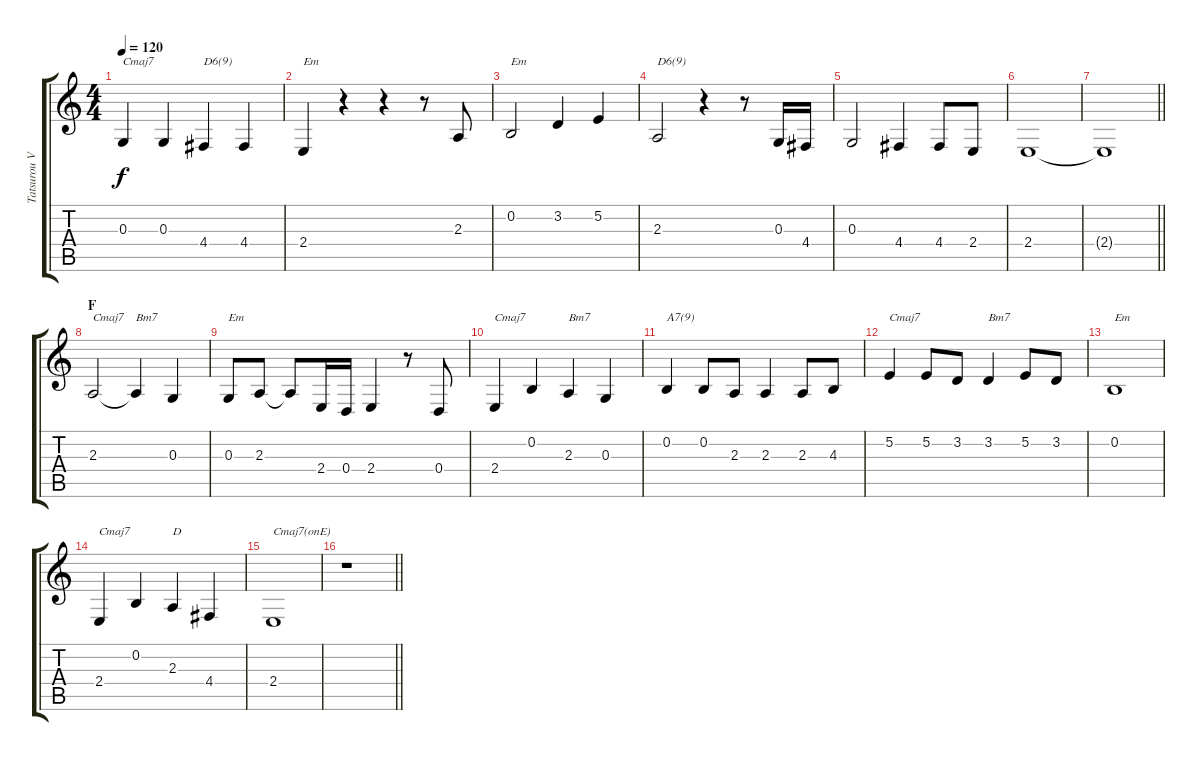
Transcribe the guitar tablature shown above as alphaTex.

\track ("Tatsurou Vocals" "Tatsurou V") {instrument tenorsax}
\staff {score tabs}
\tuning (E4 B3 G3 D3 A2 E2) {hide}
\ts (4 4)
\tempo 120
\clef g2
\ks c
0.3.4{txt "Cmaj7" dy f} 0.3.4 4.4.4{txt "D6(9)"} 4.4.4 |
2.4.4{txt "Em"} r.4 r.4 r.8 2.3.8 |
0.2.2{txt "Em"} 3.2.4 5.2.4 |
2.3.2{txt "D6(9)"} r.4 r.8 0.3.16 4.4.16 |
0.3.2 4.4.4 4.4.8 2.4.8 |
2.4.1 |
\barLineRight lightlight
2.4{t}.1 |
\section ("" "F")
2.3.2{txt "Cmaj7"} 2.3{t}.4{txt "Bm7"} 0.3.4 |
0.3.8{txt "Em"} 2.3.8 2.3{t}.8 2.4.16 0.4.16 2.4.4 r.8 0.4.8 |
2.4.4{txt "Cmaj7"} 0.2.4 2.3.4{txt "Bm7"} 0.3.4 |
0.2.4{txt "A7(9)"} 0.2.8 2.3.8 2.3.4 2.3.8 4.3.8 |
5.2.4{txt "Cmaj7"} 5.2.8 3.2.8 3.2.4{txt "Bm7"} 5.2.8 3.2.8 |
0.2.1{txt "Em"} |
2.4.4{txt "Cmaj7"} 0.2.4 2.3.4{txt "D"} 4.4.4 |
2.4.1{txt "Cmaj7(onE)"} |
\barLineRight lightlight
r.1
